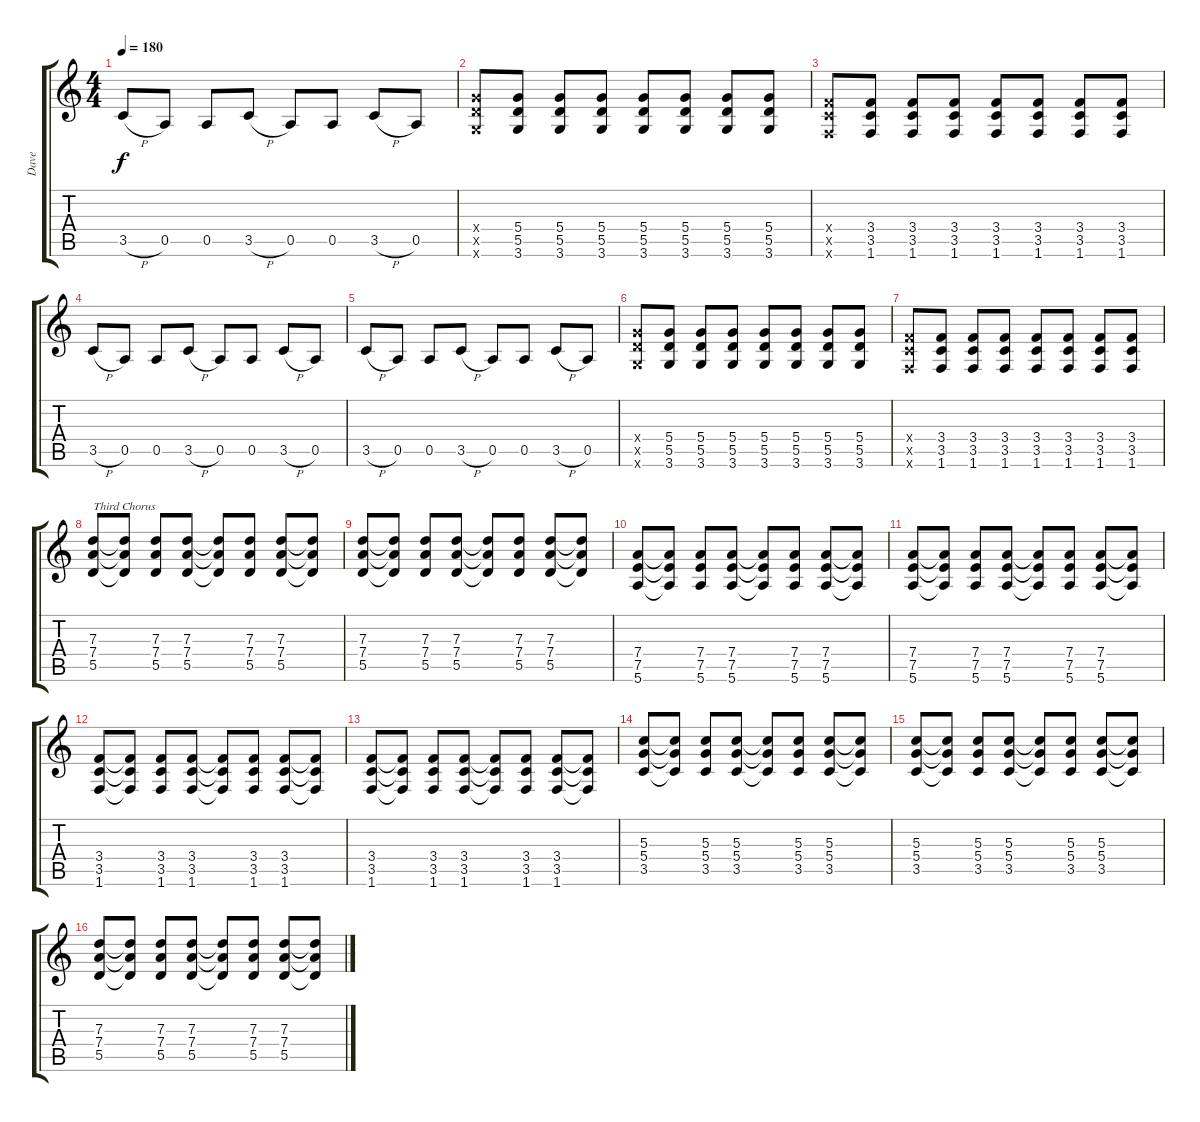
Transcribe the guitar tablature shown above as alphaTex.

\track ("Dave" "Dave") {instrument overdrivenguitar}
\staff {score tabs}
\tuning (E4 B3 G3 D3 A2 E2) {hide}
\ts (4 4)
\tempo 180
\clef g2
\ks c
3.5{h}.8{dy f} 0.5.8 0.5.8 3.5{h}.8 0.5.8 0.5.8 3.5{h}.8 0.5.8 |
(5.4{x} 5.5{x} 3.6{x}).8 (5.4 5.5 3.6).8 (5.4 5.5 3.6).8 (5.4 5.5 3.6).8 (5.4 5.5 3.6).8 (5.4 5.5 3.6).8 (5.4 5.5 3.6).8 (5.4 5.5 3.6).8 |
(3.4{x} 3.5{x} 1.6{x}).8 (3.4 3.5 1.6).8 (3.4 3.5 1.6).8 (3.4 3.5 1.6).8 (3.4 3.5 1.6).8 (3.4 3.5 1.6).8 (3.4 3.5 1.6).8 (3.4 3.5 1.6).8 |
3.5{h}.8 0.5.8 0.5.8 3.5{h}.8 0.5.8 0.5.8 3.5{h}.8 0.5.8 |
3.5{h}.8 0.5.8 0.5.8 3.5{h}.8 0.5.8 0.5.8 3.5{h}.8 0.5.8 |
(5.4{x} 5.5{x} 3.6{x}).8 (5.4 5.5 3.6).8 (5.4 5.5 3.6).8 (5.4 5.5 3.6).8 (5.4 5.5 3.6).8 (5.4 5.5 3.6).8 (5.4 5.5 3.6).8 (5.4 5.5 3.6).8 |
(3.4{x} 3.5{x} 1.6{x}).8 (3.4 3.5 1.6).8 (3.4 3.5 1.6).8 (3.4 3.5 1.6).8 (3.4 3.5 1.6).8 (3.4 3.5 1.6).8 (3.4 3.5 1.6).8 (3.4 3.5 1.6).8 |
(7.3 7.4 5.5).8{txt "Third Chorus"} (7.3{t} 7.4{t} 5.5{t}).8 (7.3 7.4 5.5).8 (7.3 7.4 5.5).8 (7.3{t} 7.4{t} 5.5{t}).8 (7.3 7.4 5.5).8 (7.3 7.4 5.5).8 (7.3{t} 7.4{t} 5.5{t}).8 |
(7.3 7.4 5.5).8 (7.3{t} 7.4{t} 5.5{t}).8 (7.3 7.4 5.5).8 (7.3 7.4 5.5).8 (7.3{t} 7.4{t} 5.5{t}).8 (7.3 7.4 5.5).8 (7.3 7.4 5.5).8 (7.3{t} 7.4{t} 5.5{t}).8 |
(7.4 7.5 5.6).8 (7.4{t} 7.5{t} 5.6{t}).8 (7.4 7.5 5.6).8 (7.4 7.5 5.6).8 (7.4{t} 7.5{t} 5.6{t}).8 (7.4 7.5 5.6).8 (7.4 7.5 5.6).8 (7.4{t} 7.5{t} 5.6{t}).8 |
(7.4 7.5 5.6).8 (7.4{t} 7.5{t} 5.6{t}).8 (7.4 7.5 5.6).8 (7.4 7.5 5.6).8 (7.4{t} 7.5{t} 5.6{t}).8 (7.4 7.5 5.6).8 (7.4 7.5 5.6).8 (7.4{t} 7.5{t} 5.6{t}).8 |
(3.4 3.5 1.6).8 (3.4{t} 3.5{t} 1.6{t}).8 (3.4 3.5 1.6).8 (3.4 3.5 1.6).8 (3.4{t} 3.5{t} 1.6{t}).8 (3.4 3.5 1.6).8 (3.4 3.5 1.6).8 (3.4{t} 3.5{t} 1.6{t}).8 |
(3.4 3.5 1.6).8 (3.4{t} 3.5{t} 1.6{t}).8 (3.4 3.5 1.6).8 (3.4 3.5 1.6).8 (3.4{t} 3.5{t} 1.6{t}).8 (3.4 3.5 1.6).8 (3.4 3.5 1.6).8 (3.4{t} 3.5{t} 1.6{t}).8 |
(5.3 5.4 3.5).8 (5.3{t} 5.4{t} 3.5{t}).8 (5.3 5.4 3.5).8 (5.3 5.4 3.5).8 (5.3{t} 5.4{t} 3.5{t}).8 (5.3 5.4 3.5).8 (5.3 5.4 3.5).8 (5.3{t} 5.4{t} 3.5{t}).8 |
(5.3 5.4 3.5).8 (5.3{t} 5.4{t} 3.5{t}).8 (5.3 5.4 3.5).8 (5.3 5.4 3.5).8 (5.3{t} 5.4{t} 3.5{t}).8 (5.3 5.4 3.5).8 (5.3 5.4 3.5).8 (5.3{t} 5.4{t} 3.5{t}).8 |
(7.3 7.4 5.5).8 (7.3{t} 7.4{t} 5.5{t}).8 (7.3 7.4 5.5).8 (7.3 7.4 5.5).8 (7.3{t} 7.4{t} 5.5{t}).8 (7.3 7.4 5.5).8 (7.3 7.4 5.5).8 (7.3{t} 7.4{t} 5.5{t}).8
